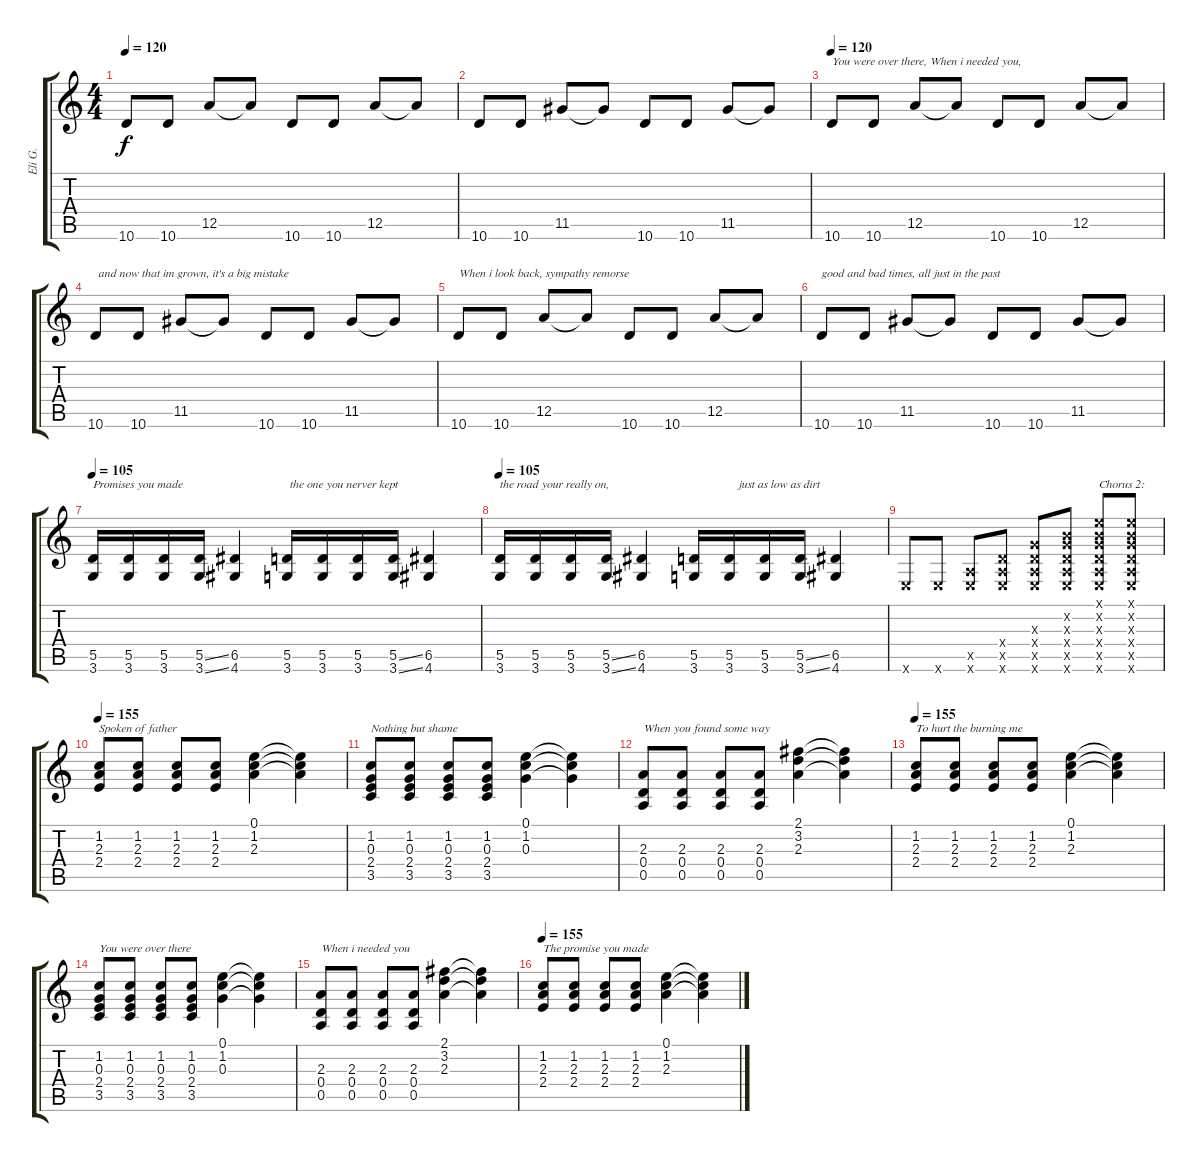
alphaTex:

\track ("Eli G." "Eli G.") {instrument electricguitarmuted}
\staff {score tabs}
\tuning (E4 B3 G3 D3 A2 E2) {hide}
\ts (4 4)
\tempo 120
\clef g2
\ks c
10.6.8{dy f} 10.6.8 12.5.8 12.5{t}.8 10.6.8 10.6.8 12.5.8 12.5{t}.8 |
10.6.8 10.6.8 11.5.8 11.5{t}.8 10.6.8 10.6.8 11.5.8 11.5{t}.8 |
\tempo 120
10.6.8{txt "You were over there, When i needed you,"} 10.6.8 12.5.8 12.5{t}.8 10.6.8 10.6.8 12.5.8 12.5{t}.8 |
10.6.8{txt " and now that im grown, it's a big mistake"} 10.6.8 11.5.8 11.5{t}.8 10.6.8 10.6.8 11.5.8 11.5{t}.8 |
10.6.8{txt "When i look back, sympathy remorse"} 10.6.8 12.5.8 12.5{t}.8 10.6.8 10.6.8 12.5.8 12.5{t}.8 |
10.6.8{txt "good and bad times, all just in the past"} 10.6.8 11.5.8 11.5{t}.8 10.6.8 10.6.8 11.5.8 11.5{t}.8 |
\tempo 105
(5.5 3.6).16{txt "Promises you made" instrument distortionguitar} (5.5 3.6).16 (5.5 3.6).16 (5.5{ss} 3.6{ss}).16 (6.5 4.6).4 (5.5 3.6).16{txt " the one you nerver kept"} (5.5 3.6).16 (5.5 3.6).16 (5.5{ss} 3.6{ss}).16 (6.5 4.6).4 |
\tempo 105
(5.5 3.6).16{txt "the road your really on," instrument distortionguitar} (5.5 3.6).16 (5.5 3.6).16 (5.5{ss} 3.6{ss}).16 (6.5 4.6).4 (5.5 3.6).16 (5.5 3.6).16{txt "   just as low as dirt"} (5.5 3.6).16 (5.5{ss} 3.6{ss}).16 (6.5 4.6).4 |
0.6{x}.8 0.6{x}.8 (0.5{x} 0.6{x}).8 (0.4{x} 0.5{x} 0.6{x}).8 (0.3{x} 0.4{x} 0.5{x} 0.6{x}).8 (0.2{x} 0.3{x} 0.4{x} 0.5{x} 0.6{x}).8 (0.1{x} 0.2{x} 0.3{x} 0.4{x} 0.5{x} 0.6{x}).8{txt "Chorus 2:"} (0.1{x} 0.2{x} 0.3{x} 0.4{x} 0.5{x} 0.6{x}).8 |
\tempo 155
(1.2 2.3 2.4).8{txt "Spoken of father" instrument electricguitarmuted} (1.2 2.3 2.4).8 (1.2 2.3 2.4).8 (1.2 2.3 2.4).8 (0.1 1.2 2.3).4 (0.1{t} 1.2{t} 2.3{t}).4 |
(1.2 0.3 2.4 3.5).8{txt "Nothing but shame"} (1.2 0.3 2.4 3.5).8 (1.2 0.3 2.4 3.5).8 (1.2 0.3 2.4 3.5).8 (0.1 1.2 0.3).4 (0.1{t} 1.2{t} 0.3{t}).4 |
(2.3 0.4 0.5).8{txt "When you found some way"} (2.3 0.4 0.5).8 (2.3 0.4 0.5).8 (2.3 0.4 0.5).8 (2.1 3.2 2.3).4 (2.1{t} 3.2{t} 2.3{t}).4 |
\tempo 155
(1.2 2.3 2.4).8{txt "To hurt the burning me" instrument electricguitarmuted} (1.2 2.3 2.4).8 (1.2 2.3 2.4).8 (1.2 2.3 2.4).8 (0.1 1.2 2.3).4 (0.1{t} 1.2{t} 2.3{t}).4 |
(1.2 0.3 2.4 3.5).8{txt "You were over there"} (1.2 0.3 2.4 3.5).8 (1.2 0.3 2.4 3.5).8 (1.2 0.3 2.4 3.5).8 (0.1 1.2 0.3).4 (0.1{t} 1.2{t} 0.3{t}).4 |
(2.3 0.4 0.5).8{txt "When i needed you"} (2.3 0.4 0.5).8 (2.3 0.4 0.5).8 (2.3 0.4 0.5).8 (2.1 3.2 2.3).4 (2.1{t} 3.2{t} 2.3{t}).4 |
\tempo 155
(1.2 2.3 2.4).8{txt "The promise you made" instrument electricguitarmuted} (1.2 2.3 2.4).8 (1.2 2.3 2.4).8 (1.2 2.3 2.4).8 (0.1 1.2 2.3).4 (0.1{t} 1.2{t} 2.3{t}).4
